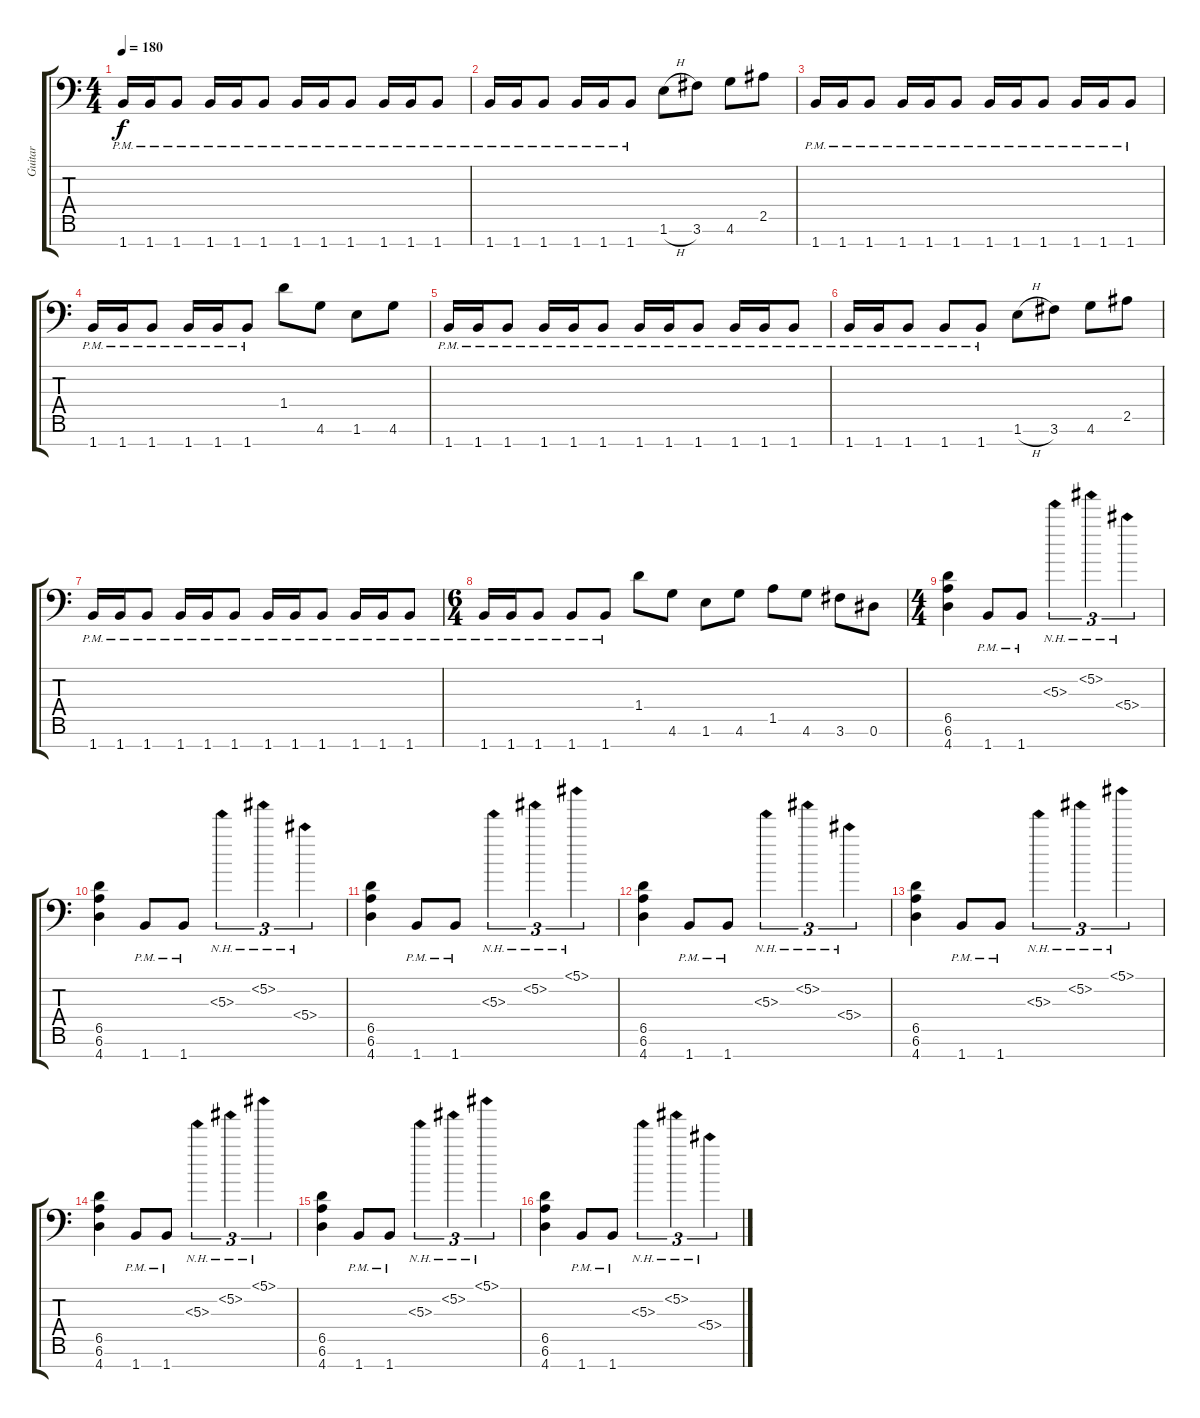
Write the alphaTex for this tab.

\track ("Guitar" "Guitar") {instrument distortionguitar}
\staff {score tabs}
\tuning (Eb4 Bb3 F3 Db3 Ab2 Eb2 Bb1) {hide}
\ts (4 4)
\tempo 180
\clef f4
\ks c
1.7{pm}.16{dy f instrument distortionguitar} 1.7{pm}.16 1.7{pm}.8 1.7{pm}.16 1.7{pm}.16 1.7{pm}.8 1.7{pm}.16 1.7{pm}.16 1.7{pm}.8 1.7{pm}.16 1.7{pm}.16 1.7{pm}.8 |
1.7{pm}.16 1.7{pm}.16 1.7{pm}.8 1.7{pm}.16 1.7{pm}.16 1.7{pm}.8 1.6{h}.8 3.6.8 4.6.8 2.5.8 |
1.7{pm}.16{instrument distortionguitar} 1.7{pm}.16 1.7{pm}.8 1.7{pm}.16 1.7{pm}.16 1.7{pm}.8 1.7{pm}.16 1.7{pm}.16 1.7{pm}.8 1.7{pm}.16 1.7{pm}.16 1.7{pm}.8 |
1.7{pm}.16 1.7{pm}.16 1.7{pm}.8 1.7{pm}.16 1.7{pm}.16 1.7{pm}.8 1.4.8 4.6.8 1.6.8 4.6.8 |
1.7{pm}.16{instrument distortionguitar} 1.7{pm}.16 1.7{pm}.8 1.7{pm}.16 1.7{pm}.16 1.7{pm}.8 1.7{pm}.16 1.7{pm}.16 1.7{pm}.8 1.7{pm}.16 1.7{pm}.16 1.7{pm}.8 |
1.7{pm}.16 1.7{pm}.16 1.7{pm}.8 1.7{pm}.8 1.7{pm}.8 1.6{h}.8 3.6.8 4.6.8 2.5.8 |
1.7{pm}.16 1.7{pm}.16 1.7{pm}.8 1.7{pm}.16 1.7{pm}.16 1.7{pm}.8 1.7{pm}.16 1.7{pm}.16 1.7{pm}.8 1.7{pm}.16 1.7{pm}.16 1.7{pm}.8 |
\ts (6 4)
1.7{pm}.16 1.7{pm}.16 1.7{pm}.8 1.7{pm}.8 1.7{pm}.8 1.4.8 4.6.8 1.6.8 4.6.8 1.5.8 4.6.8 3.6.8 0.6.8 |
\ts (4 4)
(6.5 6.6 4.7).4 1.7{pm}.8 1.7{pm}.8 5.3{nh}.4{tu (3 2)} 5.2{nh}.4{tu (3 2)} 5.4{nh}.4{tu (3 2)} |
(6.5 6.6 4.7).4 1.7{pm}.8 1.7{pm}.8 5.3{nh}.4{tu (3 2)} 5.2{nh}.4{tu (3 2)} 5.4{nh}.4{tu (3 2)} |
(6.5 6.6 4.7).4 1.7{pm}.8 1.7{pm}.8 5.3{nh}.4{tu (3 2)} 5.2{nh}.4{tu (3 2)} 5.1{nh}.4{tu (3 2)} |
(6.5 6.6 4.7).4 1.7{pm}.8 1.7{pm}.8 5.3{nh}.4{tu (3 2)} 5.2{nh}.4{tu (3 2)} 5.4{nh}.4{tu (3 2)} |
(6.5 6.6 4.7).4 1.7{pm}.8 1.7{pm}.8 5.3{nh}.4{tu (3 2)} 5.2{nh}.4{tu (3 2)} 5.1{nh}.4{tu (3 2)} |
(6.5 6.6 4.7).4 1.7{pm}.8 1.7{pm}.8 5.3{nh}.4{tu (3 2)} 5.2{nh}.4{tu (3 2)} 5.1{nh}.4{tu (3 2)} |
(6.5 6.6 4.7).4 1.7{pm}.8 1.7{pm}.8 5.3{nh}.4{tu (3 2)} 5.2{nh}.4{tu (3 2)} 5.1{nh}.4{tu (3 2)} |
(6.5 6.6 4.7).4 1.7{pm}.8 1.7{pm}.8 5.3{nh}.4{tu (3 2)} 5.2{nh}.4{tu (3 2)} 5.4{nh}.4{tu (3 2)}
